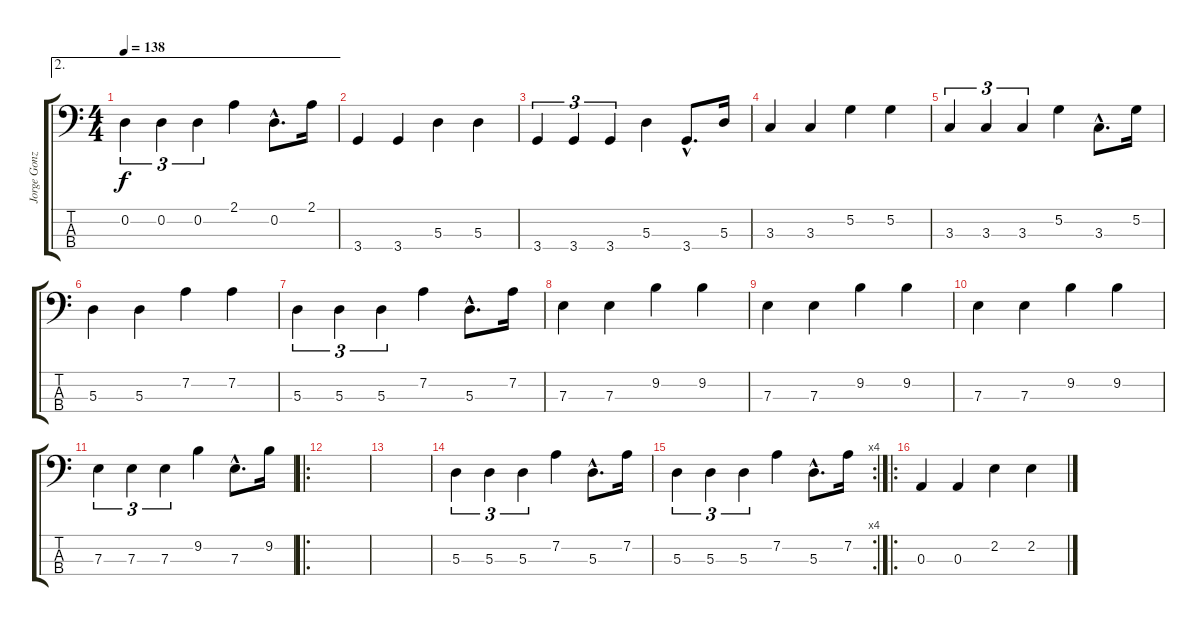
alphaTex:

\track ("Jorge González (bajo)" "Jorge Gonz") {instrument acousticbass}
\staff {score tabs}
\tuning (G2 D2 A1 E1) {hide}
\ae 2
\ts (4 4)
\tempo 138
\clef f4
\ks c
0.2.4{tu (3 2) dy f} 0.2.4{tu (3 2)} 0.2.4{tu (3 2)} 2.1.4 0.2{hac}.8{d} 2.1.16 |
3.4.4 3.4.4 5.3.4 5.3.4 |
3.4.4{tu (3 2)} 3.4.4{tu (3 2)} 3.4.4{tu (3 2)} 5.3.4 3.4{hac}.8{d} 5.3.16 |
3.3.4 3.3.4 5.2.4 5.2.4 |
3.3.4{tu (3 2)} 3.3.4{tu (3 2)} 3.3.4{tu (3 2)} 5.2.4 3.3{hac}.8{d} 5.2.16 |
5.3.4 5.3.4 7.2.4 7.2.4 |
5.3.4{tu (3 2)} 5.3.4{tu (3 2)} 5.3.4{tu (3 2)} 7.2.4 5.3{hac}.8{d} 7.2.16 |
7.3.4 7.3.4 9.2.4 9.2.4 |
7.3.4 7.3.4 9.2.4 9.2.4 |
7.3.4 7.3.4 9.2.4 9.2.4 |
7.3.4{tu (3 2)} 7.3.4{tu (3 2)} 7.3.4{tu (3 2)} 9.2.4 7.3{hac}.8{d} 9.2.16 |
\ro
|
|
5.3.4{tu (3 2)} 5.3.4{tu (3 2)} 5.3.4{tu (3 2)} 7.2.4 5.3{hac}.8{d} 7.2.16 |
\rc 4
5.3.4{tu (3 2)} 5.3.4{tu (3 2)} 5.3.4{tu (3 2)} 7.2.4 5.3{hac}.8{d} 7.2.16 |
\ro
0.3.4 0.3.4 2.2.4 2.2.4
